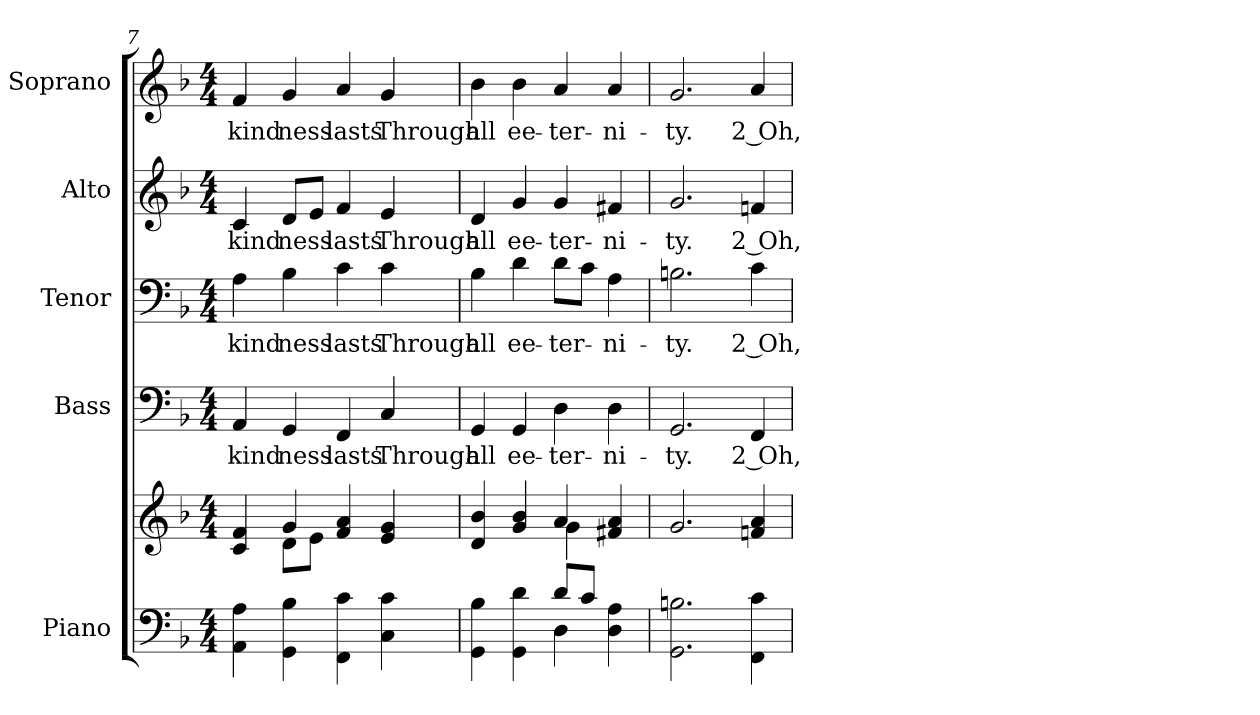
**kern	**kern	**kern	**text	**kern	**text	**kern	**text	**kern	**text
*part5	*part5	*part4	*part4	*part3	*part3	*part2	*part2	*part1	*part1
*staff6	*staff5	*staff4	*staff4	*staff3	*staff3	*staff2	*staff2	*staff1	*staff1
*I"Piano	*	*I"Bass	*	*I"Tenor	*	*I"Alto	*	*I"Soprano	*
*I'Pno.	*	*I'B.	*	*I'T.	*	*I'A.	*	*I'S.	*
*clefF4	*clefG2	*clefF4	*	*clefF4	*	*clefG2	*	*clefG2	*
*k[b-]	*k[b-]	*k[b-]	*	*k[b-]	*	*k[b-]	*	*k[b-]	*
*F:	*F:	*F:	*	*F:	*	*F:	*	*F:	*
*M4/4	*M4/4	*M4/4	*	*M4/4	*	*M4/4	*	*M4/4	*
=7	=7	=7	=7	=7	=7	=7	=7	=7	=7
*	*^	*	*	*	*	*	*	*	*
!	!	!	!	!LO:LY:b:color=#000000	!	!	!	!	!	!
!	!	!	!	!	!	!LO:LY:b:color=#000000	!	!	!	!
!	!	!	!	!	!	!	!	!LO:LY:b:color=#000000	!	!
!	!	!	!	!	!	!	!	!	!	!LO:LY:b:color=#000000
4AAi\ 4Ai	4ci/ 4fi	4ryy	4AAi/	kind	4Ai\	kind	4ci/	kind	4fi/	kind
!	!	!	!	!LO:LY:b:color=#000000	!	!	!	!	!	!
!	!	!	!	!	!	!LO:LY:b:color=#000000	!	!	!	!
!	!	!	!	!	!	!	!	!LO:LY:b:color=#000000	!	!
!	!	!	!	!	!	!	!	!	!	!LO:LY:b:color=#000000
4GGi\ 4B-i	4gi/	8di\L	4GGi/	ness	4B-i\	ness	8di/L	ness	4gi/	ness
.	.	8ei\J	.	.	.	.	8ei/J	.	.	.
!	!	!	!	!LO:LY:b:color=#000000	!	!	!	!	!	!
!	!	!	!	!	!	!LO:LY:b:color=#000000	!	!	!	!
!	!	!	!	!	!	!	!	!LO:LY:b:color=#000000	!	!
!	!	!	!	!	!	!	!	!	!	!LO:LY:b:color=#000000
4FFi\ 4ci	4fi/ 4ai	2ryy	4FFi/	lasts	4ci\	lasts	4fi/	lasts	4ai/	lasts
!	!	!	!	!LO:LY:b:color=#000000	!	!	!	!	!	!
!	!	!	!	!	!	!LO:LY:b:color=#000000	!	!	!	!
!	!	!	!	!	!	!	!	!LO:LY:b:color=#000000	!	!
!	!	!	!	!	!	!	!	!	!	!LO:LY:b:color=#000000
4Ci\ 4ci	4ei/ 4gi	.	4Ci/	Through	4ci\	Through	4ei/	Through	4gi/	Through
=8	=8	=8	=8	=8	=8	=8	=8	=8	=8	=8
*^	*	*	*	*	*	*	*	*	*	*
!	!	!	!	!	!LO:LY:b:color=#000000	!	!	!	!	!	!
!	!	!	!	!	!	!	!LO:LY:b:color=#000000	!	!	!	!
!	!	!	!	!	!	!	!	!	!LO:LY:b:color=#000000	!	!
!	!	!	!	!	!	!	!	!	!	!	!LO:LY:b:color=#000000
4GGi\ 4B-i	2ryy	4di/ 4b-i	2ryy	4GGi/	all	4B-i\	all	4di/	all	4b-i\	all
!	!	!	!	!	!LO:LY:b:color=#000000	!	!	!	!	!	!
!	!	!	!	!	!	!	!LO:LY:b:color=#000000	!	!	!	!
!	!	!	!	!	!	!	!	!	!LO:LY:b:color=#000000	!	!
!	!	!	!	!	!	!	!	!	!	!	!LO:LY:b:color=#000000
4GGi\ 4di	.	4gi/ 4b-i	.	4GGi/	ee-	4di\	ee-	4gi/	ee-	4b-i\	ee-
!	!	!	!	!	!LO:LY:b:color=#000000	!	!	!	!	!	!
!	!	!	!	!	!	!	!LO:LY:b:color=#000000	!	!	!	!
!	!	!	!	!	!	!	!	!	!LO:LY:b:color=#000000	!	!
!	!	!	!	!	!	!	!	!	!	!	!LO:LY:b:color=#000000
8di/L	4Di\	4ai/	4gi\	4Di\	-ter-	8di\L	-ter-	4gi/	-ter-	4ai/	-ter-
8ci/J	.	.	.	.	.	8ci\J	.	.	.	.	.
!	!	!	!	!	!LO:LY:b:color=#000000	!	!	!	!	!	!
!	!	!	!	!	!	!	!LO:LY:b:color=#000000	!	!	!	!
!	!	!	!	!	!	!	!	!	!LO:LY:b:color=#000000	!	!
!	!	!	!	!	!	!	!	!	!	!	!LO:LY:b:color=#000000
4Di\ 4Ai	4ryy	4f#Xi/ 4ai	4ryy	4Di\	-ni-	4Ai\	-ni-	4f#Xi/	-ni-	4ai/	-ni-
*v	*v	*	*	*	*	*	*	*	*	*	*
*	*v	*v	*	*	*	*	*	*	*	*
=9	=9	=9	=9	=9	=9	=9	=9	=9	=9
*^	*^	*	*	*	*	*	*	*	*
!	!	!	!	!	!LO:LY:b:color=#000000	!	!	!	!	!	!
*v	*v	*	*	*	*	*	*	*	*	*	*
*	*v	*v	*	*	*	*	*	*	*	*
*^	*^	*	*	*	*	*	*	*	*
!	!	!	!	!	!	!	!LO:LY:b:color=#000000	!	!	!	!
*v	*v	*	*	*	*	*	*	*	*	*	*
*	*v	*v	*	*	*	*	*	*	*	*
*^	*^	*	*	*	*	*	*	*	*
!	!	!	!	!	!	!	!	!	!LO:LY:b:color=#000000	!	!
*v	*v	*	*	*	*	*	*	*	*	*	*
*	*v	*v	*	*	*	*	*	*	*	*
*^	*^	*	*	*	*	*	*	*	*
!	!	!	!	!	!	!	!	!	!	!	!LO:LY:b:color=#000000
*v	*v	*	*	*	*	*	*	*	*	*	*
*	*v	*v	*	*	*	*	*	*	*	*
2.GGi\ 2.Bni	2.gi/	2.GGi/	-ty.	2.Bni\	-ty.	2.gi/	-ty.	2.gi/	-ty.
!	!	!	!LO:LY:b:color=#000000	!	!	!	!	!	!
!	!	!	!	!	!LO:LY:b:color=#000000	!	!	!	!
!	!	!	!	!	!	!	!LO:LY:b:color=#000000	!	!
!	!	!	!	!	!	!	!	!	!LO:LY:b:color=#000000
4FFi\ 4ci	4fni/ 4ai	4FFi/	2 Oh,	4ci\	2 Oh,	4fni/	2 Oh,	4ai/	2 Oh,
=	=	=	=	=	=	=	=	=	=
*-	*-	*-	*-	*-	*-	*-	*-	*-	*-
